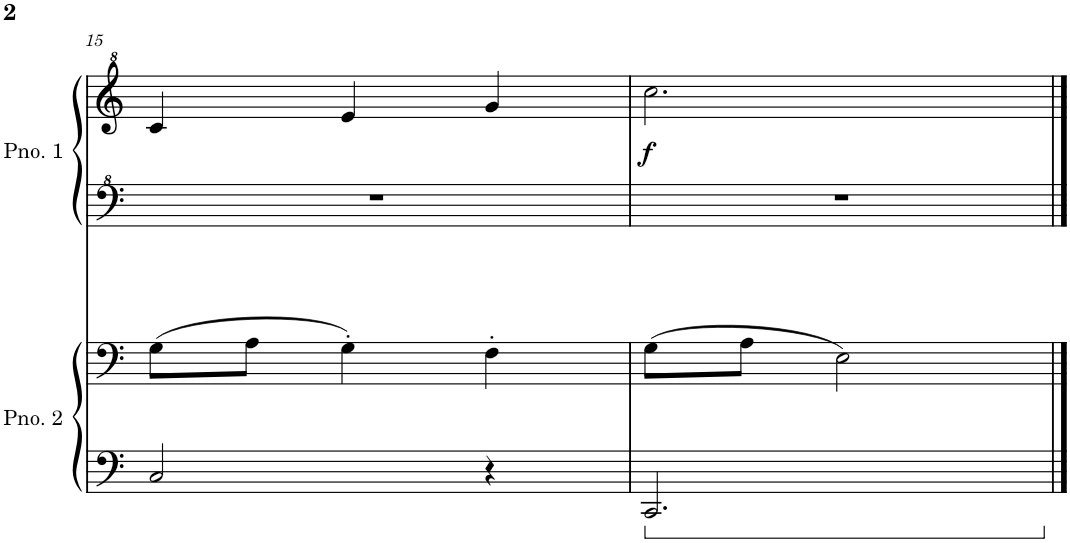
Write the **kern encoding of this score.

**kern	**kern	**kern	**kern	**dynam
*part2	*part2	*part1	*part1	*part1
*staff4	*staff3	*staff2	*staff1	*staff1/2
*I"Piano 2	*	*I"Piano 1	*	*
*I'Pno. 2	*	*I'Pno. 1	*	*
!!LO:PB:g=z
*clefF4	*clefF4	*clefF^4	*clefG^2	*
*k[]	*k[]	*k[]	*k[]	*
*M3/4	*M3/4	*M3/4	*M3/4	*
=15	=15	=15	=15	=15
2C/	(8G\L	2.r	4cc/	.
.	8A\J	.	.	.
.	4G'\)	.	4ee/	.
4r	4F'\	.	4gg/	.
=16	=16	=16	=16	=16
!	!	!	!	!LO:DY:b
2.CC/	(8G\L	2.r	2.ccc\	f
.	8A\J	.	.	.
.	2E\)	.	.	.
==	==	==	==	==
*-	*-	*-	*-	*-
